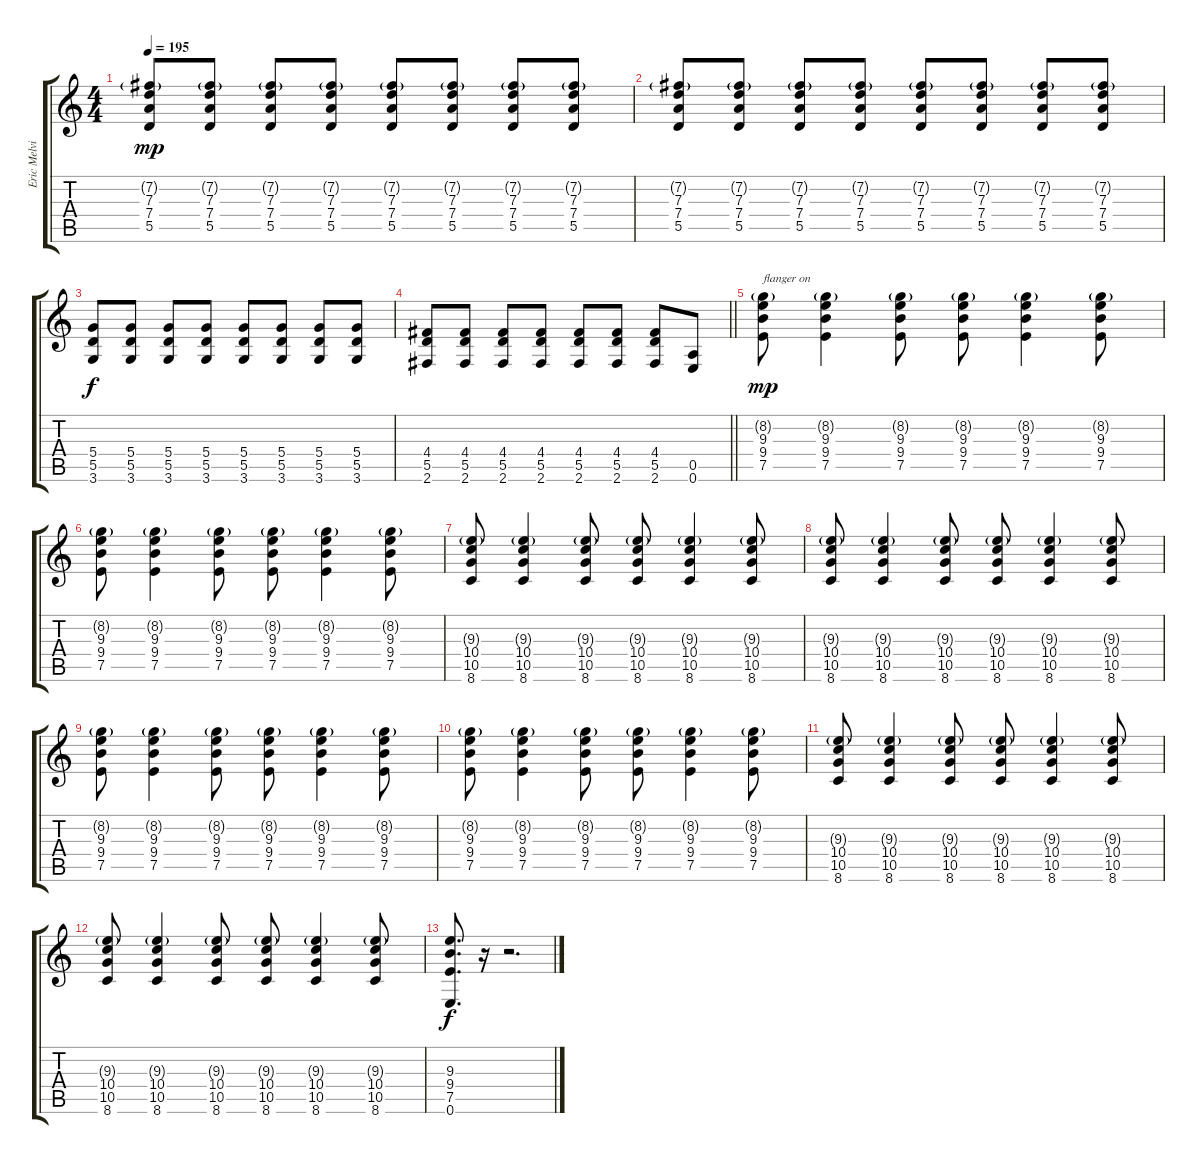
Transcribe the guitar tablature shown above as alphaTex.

\track ("Eric Melvin" "Eric Melvi") {instrument distortionguitar}
\staff {score tabs}
\tuning (E4 B3 G3 D3 A2 E2) {hide}
\ts (4 4)
\tempo 195
\clef g2
\ks c
(7.2{g} 7.3 7.4 5.5).8{dy mp} (7.2{g} 7.3 7.4 5.5).8 (7.2{g} 7.3 7.4 5.5).8 (7.2{g} 7.3 7.4 5.5).8 (7.2{g} 7.3 7.4 5.5).8 (7.2{g} 7.3 7.4 5.5).8 (7.2{g} 7.3 7.4 5.5).8 (7.2{g} 7.3 7.4 5.5).8 |
(7.2{g} 7.3 7.4 5.5).8 (7.2{g} 7.3 7.4 5.5).8 (7.2{g} 7.3 7.4 5.5).8 (7.2{g} 7.3 7.4 5.5).8 (7.2{g} 7.3 7.4 5.5).8 (7.2{g} 7.3 7.4 5.5).8 (7.2{g} 7.3 7.4 5.5).8 (7.2{g} 7.3 7.4 5.5).8 |
(5.4 5.5 3.6).8{dy f} (5.4 5.5 3.6).8 (5.4 5.5 3.6).8 (5.4 5.5 3.6).8 (5.4 5.5 3.6).8 (5.4 5.5 3.6).8 (5.4 5.5 3.6).8 (5.4 5.5 3.6).8 |
\barLineRight lightlight
(4.4 5.5 2.6).8 (4.4 5.5 2.6).8 (4.4 5.5 2.6).8 (4.4 5.5 2.6).8 (4.4 5.5 2.6).8 (4.4 5.5 2.6).8 (4.4 5.5 2.6).8 (0.5 0.6).8 |
\section ("" "")
(8.2{g} 9.3 9.4 7.5).8{txt "flanger on" dy mp instrument overdrivenguitar} (8.2{g} 9.3 9.4 7.5).4 (8.2{g} 9.3 9.4 7.5).8 (8.2{g} 9.3 9.4 7.5).8 (8.2{g} 9.3 9.4 7.5).4 (8.2{g} 9.3 9.4 7.5).8 |
(8.2{g} 9.3 9.4 7.5).8 (8.2{g} 9.3 9.4 7.5).4 (8.2{g} 9.3 9.4 7.5).8 (8.2{g} 9.3 9.4 7.5).8 (8.2{g} 9.3 9.4 7.5).4 (8.2{g} 9.3 9.4 7.5).8 |
(9.3{g} 10.4 10.5 8.6).8 (9.3{g} 10.4 10.5 8.6).4 (9.3{g} 10.4 10.5 8.6).8 (9.3{g} 10.4 10.5 8.6).8 (9.3{g} 10.4 10.5 8.6).4 (9.3{g} 10.4 10.5 8.6).8 |
(9.3{g} 10.4 10.5 8.6).8 (9.3{g} 10.4 10.5 8.6).4 (9.3{g} 10.4 10.5 8.6).8 (9.3{g} 10.4 10.5 8.6).8 (9.3{g} 10.4 10.5 8.6).4 (9.3{g} 10.4 10.5 8.6).8 |
(8.2{g} 9.3 9.4 7.5).8 (8.2{g} 9.3 9.4 7.5).4 (8.2{g} 9.3 9.4 7.5).8 (8.2{g} 9.3 9.4 7.5).8 (8.2{g} 9.3 9.4 7.5).4 (8.2{g} 9.3 9.4 7.5).8 |
(8.2{g} 9.3 9.4 7.5).8 (8.2{g} 9.3 9.4 7.5).4 (8.2{g} 9.3 9.4 7.5).8 (8.2{g} 9.3 9.4 7.5).8 (8.2{g} 9.3 9.4 7.5).4 (8.2{g} 9.3 9.4 7.5).8 |
(9.3{g} 10.4 10.5 8.6).8 (9.3{g} 10.4 10.5 8.6).4 (9.3{g} 10.4 10.5 8.6).8 (9.3{g} 10.4 10.5 8.6).8 (9.3{g} 10.4 10.5 8.6).4 (9.3{g} 10.4 10.5 8.6).8 |
(9.3{g} 10.4 10.5 8.6).8 (9.3{g} 10.4 10.5 8.6).4 (9.3{g} 10.4 10.5 8.6).8 (9.3{g} 10.4 10.5 8.6).8 (9.3{g} 10.4 10.5 8.6).4 (9.3{g} 10.4 10.5 8.6).8 |
(9.3 9.4 7.5 0.6).8{d dy f} r.16 r.2{d}
